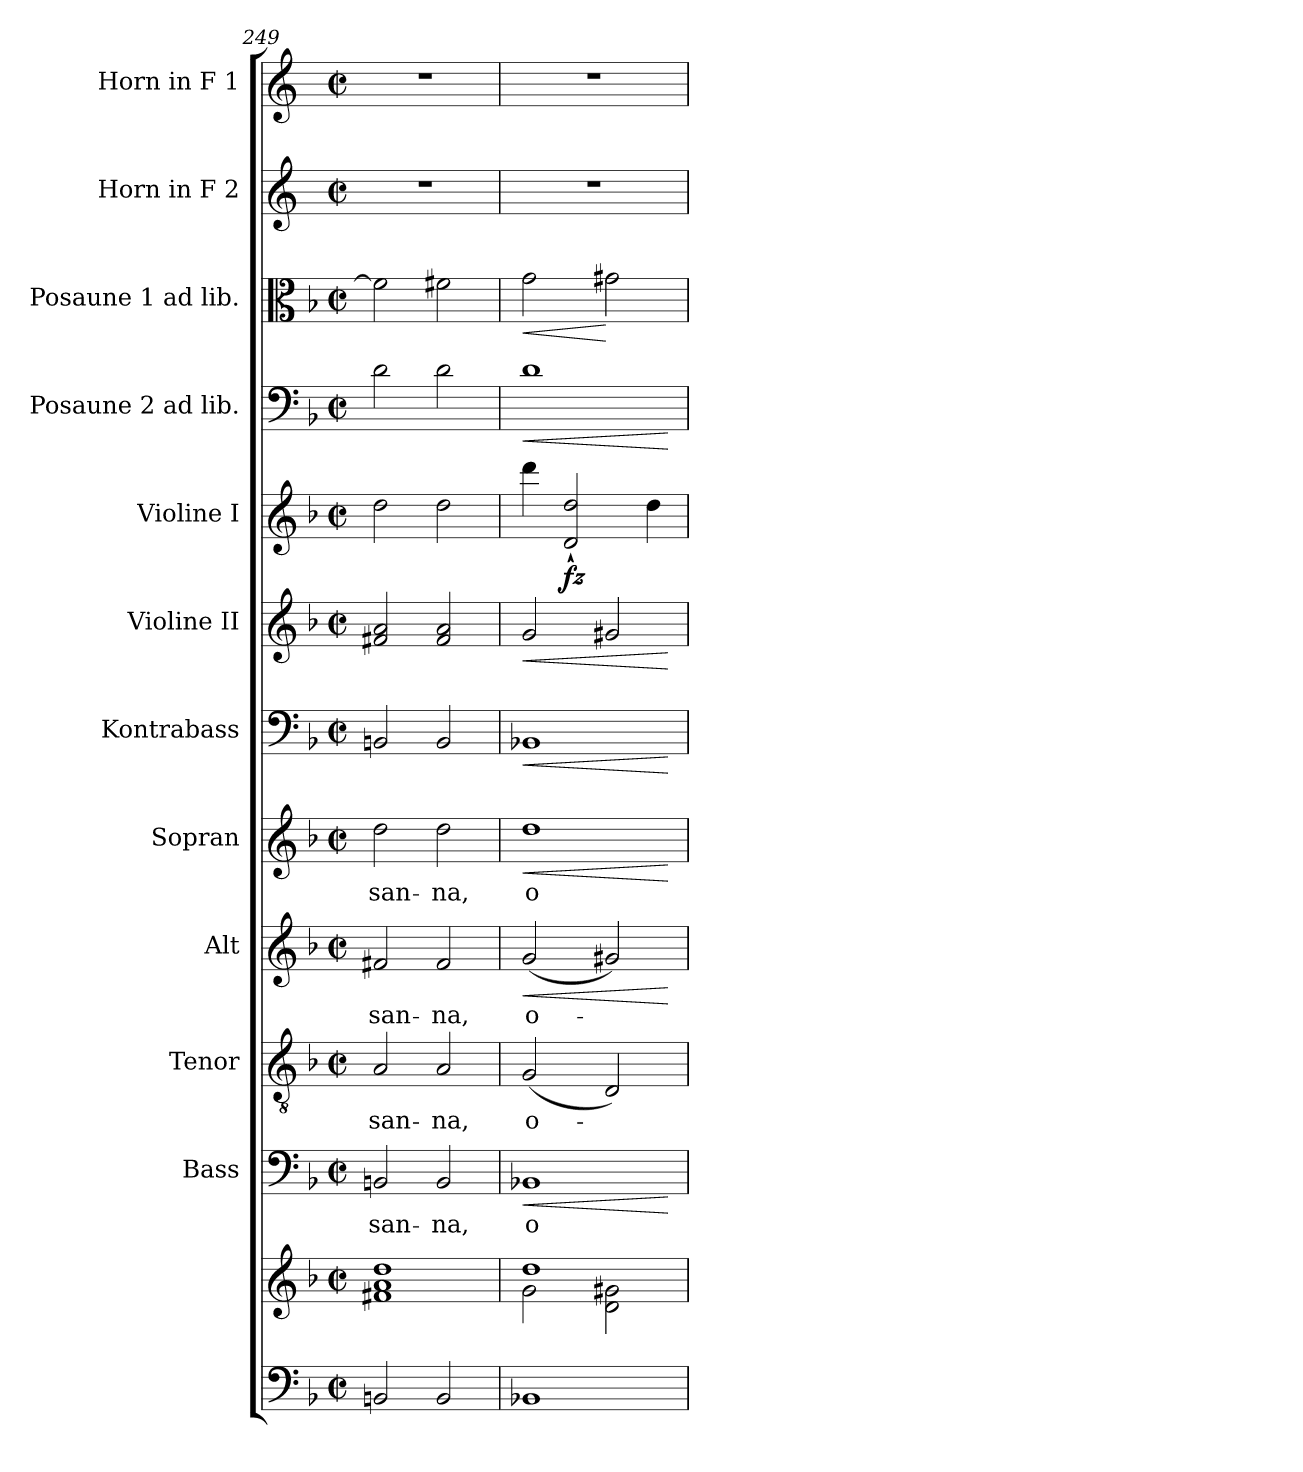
**kern	**kern	**kern	**text	**dynam	**kern	**text	**kern	**text	**dynam	**kern	**text	**dynam	**kern	**dynam	**kern	**dynam	**kern	**dynam	**kern	**dynam	**kern	**dynam	**kern	**kern
*part12	*part12	*part11	*part11	*part11	*part10	*part10	*part9	*part9	*part9	*part8	*part8	*part8	*part7	*part7	*part6	*part6	*part5	*part5	*part4	*part4	*part3	*part3	*part2	*part1
*staff13	*staff12	*staff11	*staff11	*staff11	*staff10	*staff10	*staff9	*staff9	*staff9	*staff8	*staff8	*staff8	*staff7	*staff7	*staff6	*staff6	*staff5	*staff5	*staff4	*staff4	*staff3	*staff3	*staff2	*staff1
*	*	*I"Bass	*	*	*I"Tenor	*	*I"Alt	*	*	*I"Sopran	*	*	*I"Kontrabass	*	*I"Violine II	*	*I"Violine I	*	*I"Posaune 2 ad lib.	*	*I"Posaune 1 ad lib.	*	*I"Horn in F 2	*I"Horn in F 1
*	*	*I'B.	*	*	*I'T.	*	*I'A.	*	*	*I'S.	*	*	*I'Kb.	*	*I'Vl. II	*	*I'Vl. I	*	*I'Pos. 2	*	*I'Pos. 1	*	*I'Hrn. F 2	*I'Hrn. F 1
*clefF4	*clefG2	*clefF4	*	*	*clefGv2	*	*clefG2	*	*	*clefG2	*	*	*clefF4	*	*clefG2	*	*clefG2	*	*clefF4	*	*clefC3	*	*clefG2	*clefG2
*	*	*	*	*	*	*	*	*	*	*	*	*	*ITrd7c12	*	*	*	*	*	*	*	*	*	*ITrd4c7	*ITrd4c7
*k[b-]	*k[b-]	*k[b-]	*	*	*k[b-]	*	*k[b-]	*	*	*k[b-]	*	*	*k[b-]	*	*k[b-]	*	*k[b-]	*	*k[b-]	*	*k[b-]	*	*k[b-]	*k[b-]
*F:	*F:	*F:	*	*	*F:	*	*F:	*	*	*F:	*	*	*F:	*	*F:	*	*F:	*	*F:	*	*F:	*	*F:	*F:
*M2/2	*M2/2	*M2/2	*	*	*M2/2	*	*M2/2	*	*	*M2/2	*	*	*M2/2	*	*M2/2	*	*M2/2	*	*M2/2	*	*M2/2	*	*M2/2	*M2/2
*met(c|)	*met(c|)	*met(c|)	*	*	*met(c|)	*	*met(c|)	*	*	*met(c|)	*	*	*met(c|)	*	*met(c|)	*	*met(c|)	*	*met(c|)	*	*met(c|)	*	*met(c|)	*met(c|)
=249	=249	=249	=249	=249	=249	=249	=249	=249	=249	=249	=249	=249	=249	=249	=249	=249	=249	=249	=249	=249	=249	=249	=249	=249
!	!	!	!LO:LY:b	!	!	!LO:LY:b	!	!LO:LY:b	!	!	!LO:LY:b	!	!	!	!	!	!	!	!	!	!	!	!	!
2BBn/	1f#X 1a 1dd	2BBn/	-san-	.	2A/	-san-	2f#X/	-san-	.	2dd\	-san-	.	2BBBn/	.	2f#X/ 2a/	.	2dd\	.	2d\	.	2f#\]	.	1r	1r
!	!	!	!LO:LY:b	!	!	!LO:LY:b	!	!LO:LY:b	!	!	!LO:LY:b	!	!	!	!	!	!	!	!	!	!	!	!	!
2BB/	.	2BB/	-na,	.	2A/	-na,	2f#/	-na,	.	2dd\	-na,	.	2BBB/	.	2f#/ 2a/	.	2dd\	.	2d\	.	2f#X\	.	.	.
=250	=250	=250	=250	=250	=250	=250	=250	=250	=250	=250	=250	=250	=250	=250	=250	=250	=250	=250	=250	=250	=250	=250	=250	=250
*	*^	*	*	*	*	*	*	*	*	*	*	*	*	*	*	*	*	*	*	*	*	*	*	*
!	!	!	!	!LO:LY:b	!LO:HP:b	!	!LO:LY:b	!	!LO:LY:b	!LO:HP:b	!	!LO:LY:b	!LO:HP:b	!	!LO:HP:b	!	!LO:HP:b	!	!	!	!LO:HP:b	!	!LO:HP:b	!	!
1BB-X	1dd	2g\	1BB-X	o-	<	(<2G/	o-	(<2g/	o-	<	1dd	o-	<	1BBB-X	<	2g/	<	4ddd\	.	1d	<	2g\	<	1r	1r
!	!	!	!	!	!	!	!	!	!	!	!	!	!	!	!	!	!	!	!LO:DY:b	!	!	!	!	!	!
.	.	.	.	.	.	.	.	.	.	.	.	.	.	.	.	.	.	2d/`< 2dd/`<	fz	.	.	.	.	.	.
.	.	2d\ 2g#X\	.	.	.	2D/)	.	2g#X/)	.	.	.	.	.	.	.	2g#X/	.	.	.	.	.	2g#X\	[	.	.
.	.	.	.	.	.	.	.	.	.	.	.	.	.	.	.	.	.	4dd\	.	.	.	.	.	.	.
*	*v	*v	*	*	*	*	*	*	*	*	*	*	*	*	*	*	*	*	*	*	*	*	*	*	*
.	.	.	.	[	.	.	.	.	[	.	.	[	.	[	.	[	.	.	.	[	.	.	.	.
=	=	=	=	=	=	=	=	=	=	=	=	=	=	=	=	=	=	=	=	=	=	=	=	=
*-	*-	*-	*-	*-	*-	*-	*-	*-	*-	*-	*-	*-	*-	*-	*-	*-	*-	*-	*-	*-	*-	*-	*-	*-
